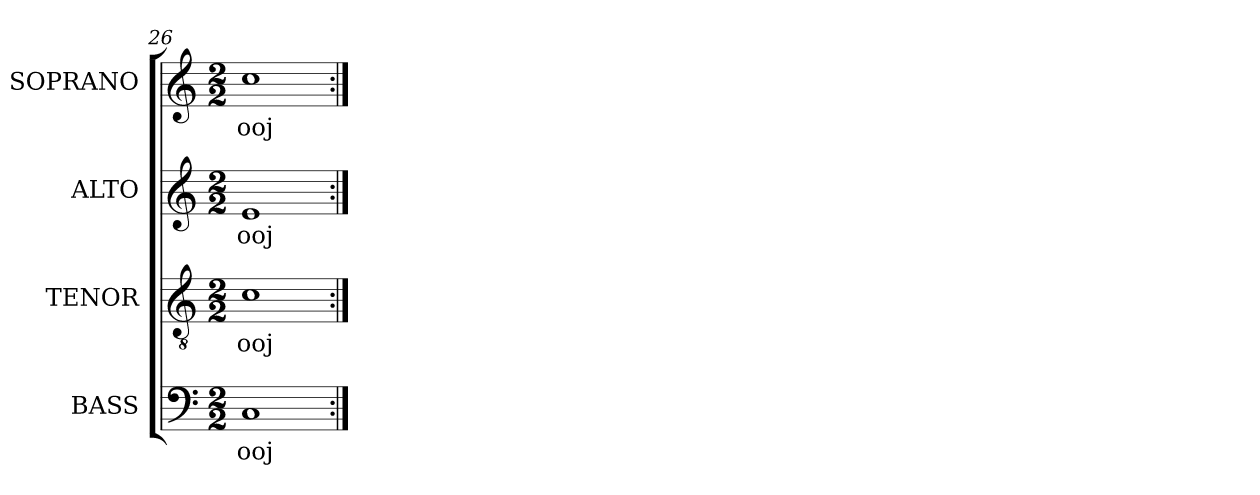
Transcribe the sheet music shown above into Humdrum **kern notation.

**kern	**text	**kern	**text	**kern	**text	**kern	**text
*part4	*part4	*part3	*part3	*part2	*part2	*part1	*part1
*staff4	*staff4	*staff3	*staff3	*staff2	*staff2	*staff1	*staff1
*I"BASS	*	*I"TENOR	*	*I"ALTO	*	*I"SOPRANO	*
*I'B.	*	*I'T.	*	*I'A.	*	*I'S.	*
*clefF4	*	*clefGv2	*	*clefG2	*	*clefG2	*
*	*	*ITrd7c12	*	*	*	*	*
*k[]	*	*k[]	*	*k[]	*	*k[]	*
*C:	*	*C:	*	*C:	*	*C:	*
*M2/2	*	*M2/2	*	*M2/2	*	*M2/2	*
=26	=26	=26	=26	=26	=26	=26	=26
!	!LO:LY:b:color=#000000	!	!	!	!	!	!
!	!	!	!LO:LY:b:color=#000000	!	!	!	!
!	!	!	!	!	!LO:LY:b:color=#000000	!	!
!	!	!	!	!	!	!	!LO:LY:b:color=#000000
1Ci	ooj	1Ci	ooj	1ei	ooj	1cci	ooj
=:|!	=:|!	=:|!	=:|!	=:|!	=:|!	=:|!	=:|!
*-	*-	*-	*-	*-	*-	*-	*-
